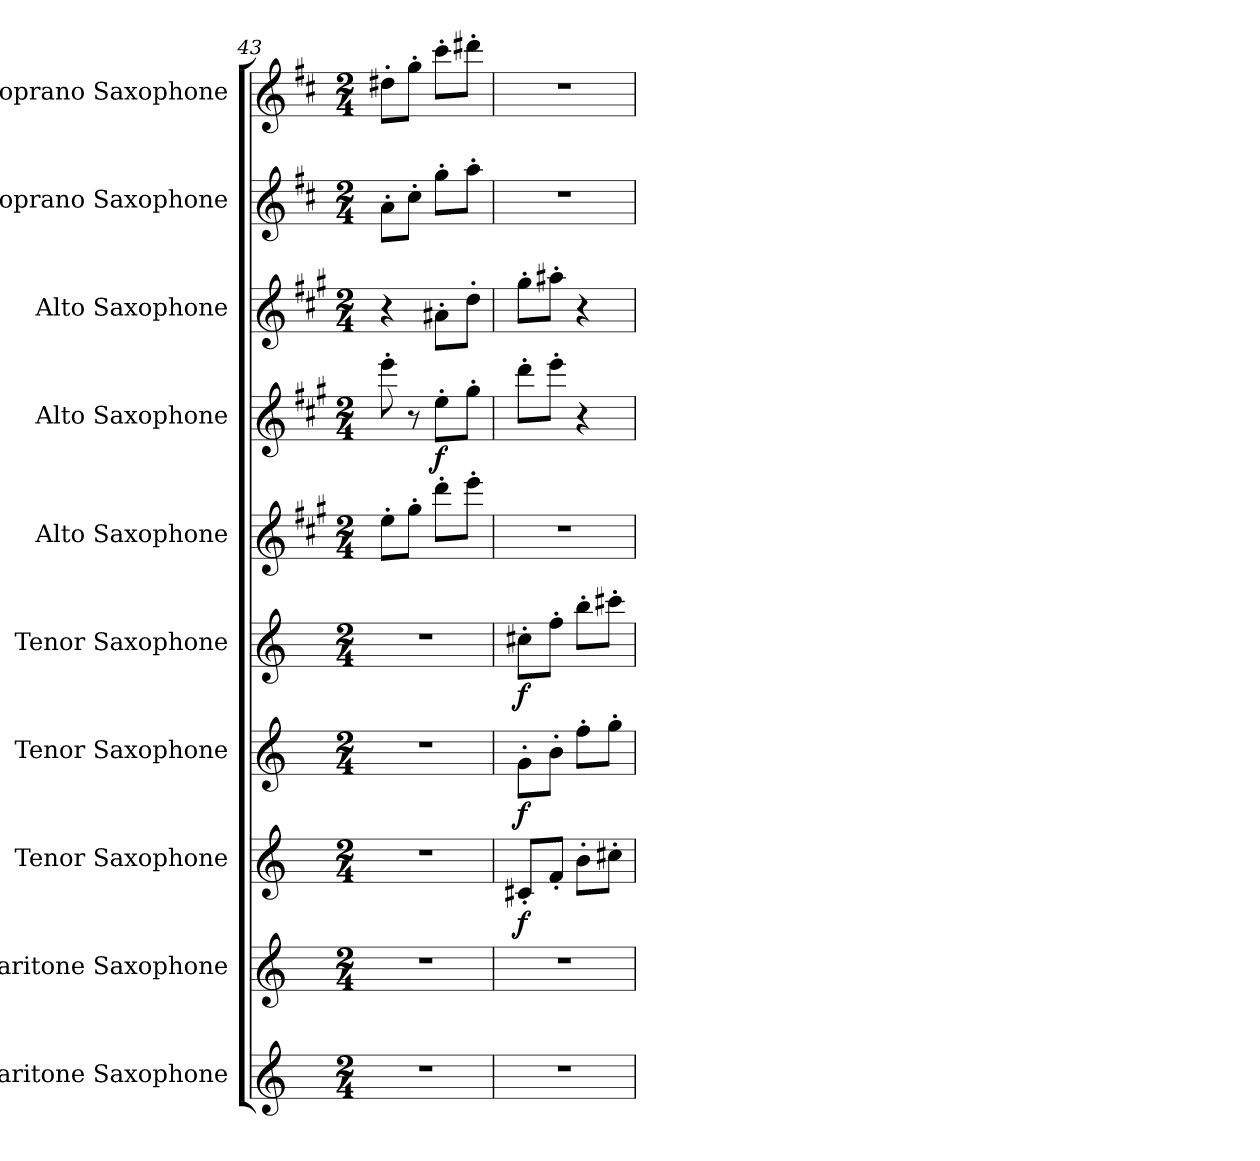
**kern	**kern	**kern	**dynam	**kern	**dynam	**kern	**dynam	**kern	**kern	**dynam	**kern	**kern	**kern
*part10	*part9	*part8	*part8	*part7	*part7	*part6	*part6	*part5	*part4	*part4	*part3	*part2	*part1
*staff10	*staff9	*staff8	*staff8	*staff7	*staff7	*staff6	*staff6	*staff5	*staff4	*staff4	*staff3	*staff2	*staff1
*I"Baritone Saxophone	*I"Baritone Saxophone	*I"Tenor Saxophone	*	*I"Tenor Saxophone	*	*I"Tenor Saxophone	*	*I"Alto Saxophone	*I"Alto Saxophone	*	*I"Alto Saxophone	*I"Soprano Saxophone	*I"Soprano Saxophone
*I'Bar. Sax.	*I'Bar. Sax.	*I'T. Sax.	*	*I'T. Sax.	*	*I'T. Sax.	*	*I'A. Sax.	*I'A. Sax.	*	*I'A. Sax.	*I'S. Sax.	*I'S. Sax.
*clefG2	*clefG2	*clefG2	*	*clefG2	*	*clefG2	*	*clefG2	*clefG2	*	*clefG2	*clefG2	*clefG2
*ITrd12c21	*ITrd12c21	*ITrd8c14	*	*ITrd8c14	*	*ITrd8c14	*	*ITrd5c9	*ITrd5c9	*	*ITrd5c9	*ITrd1c2	*ITrd1c2
*k[]	*k[]	*k[]	*	*k[]	*	*k[]	*	*k[]	*k[]	*	*k[]	*k[]	*k[]
*M2/4	*M2/4	*M2/4	*	*M2/4	*	*M2/4	*	*M2/4	*M2/4	*	*M2/4	*M2/4	*M2/4
=43	=43	=43	=43	=43	=43	=43	=43	=43	=43	=43	=43	=43	=43
2r	2r	2r	.	2r	.	2r	.	8g'\L	8gg'\	.	4r	8g'\L	8cc#X'\L
.	.	.	.	.	.	.	.	8b'\J	8r	.	.	8b'\J	8ff'\J
!	!	!	!	!	!	!	!	!	!	!LO:DY:b	!	!	!
.	.	.	.	.	.	.	.	8ff'\L	8g'\L	f	8c#X'\L	8ff'\L	8bb'\L
.	.	.	.	.	.	.	.	8gg'\J	8b'\J	.	8f'\J	8gg'\J	8ccc#X'\J
=44	=44	=44	=44	=44	=44	=44	=44	=44	=44	=44	=44	=44	=44
!	!	!	!LO:DY:b	!	!LO:DY:b	!	!LO:DY:b	!	!	!	!	!	!
2r	2r	8C#X'/L	f	8G'\L	f	8c#X'\L	f	2r	8ff'\L	.	8b'\L	2r	2r
.	.	8F'/J	.	8B'\J	.	8f'\J	.	.	8gg'\J	.	8cc#X'\J	.	.
.	.	8B'\L	.	8f'\L	.	8b'\L	.	.	4r	.	4r	.	.
.	.	8c#X'\J	.	8g'\J	.	8cc#X'\J	.	.	.	.	.	.	.
=	=	=	=	=	=	=	=	=	=	=	=	=	=
*-	*-	*-	*-	*-	*-	*-	*-	*-	*-	*-	*-	*-	*-
